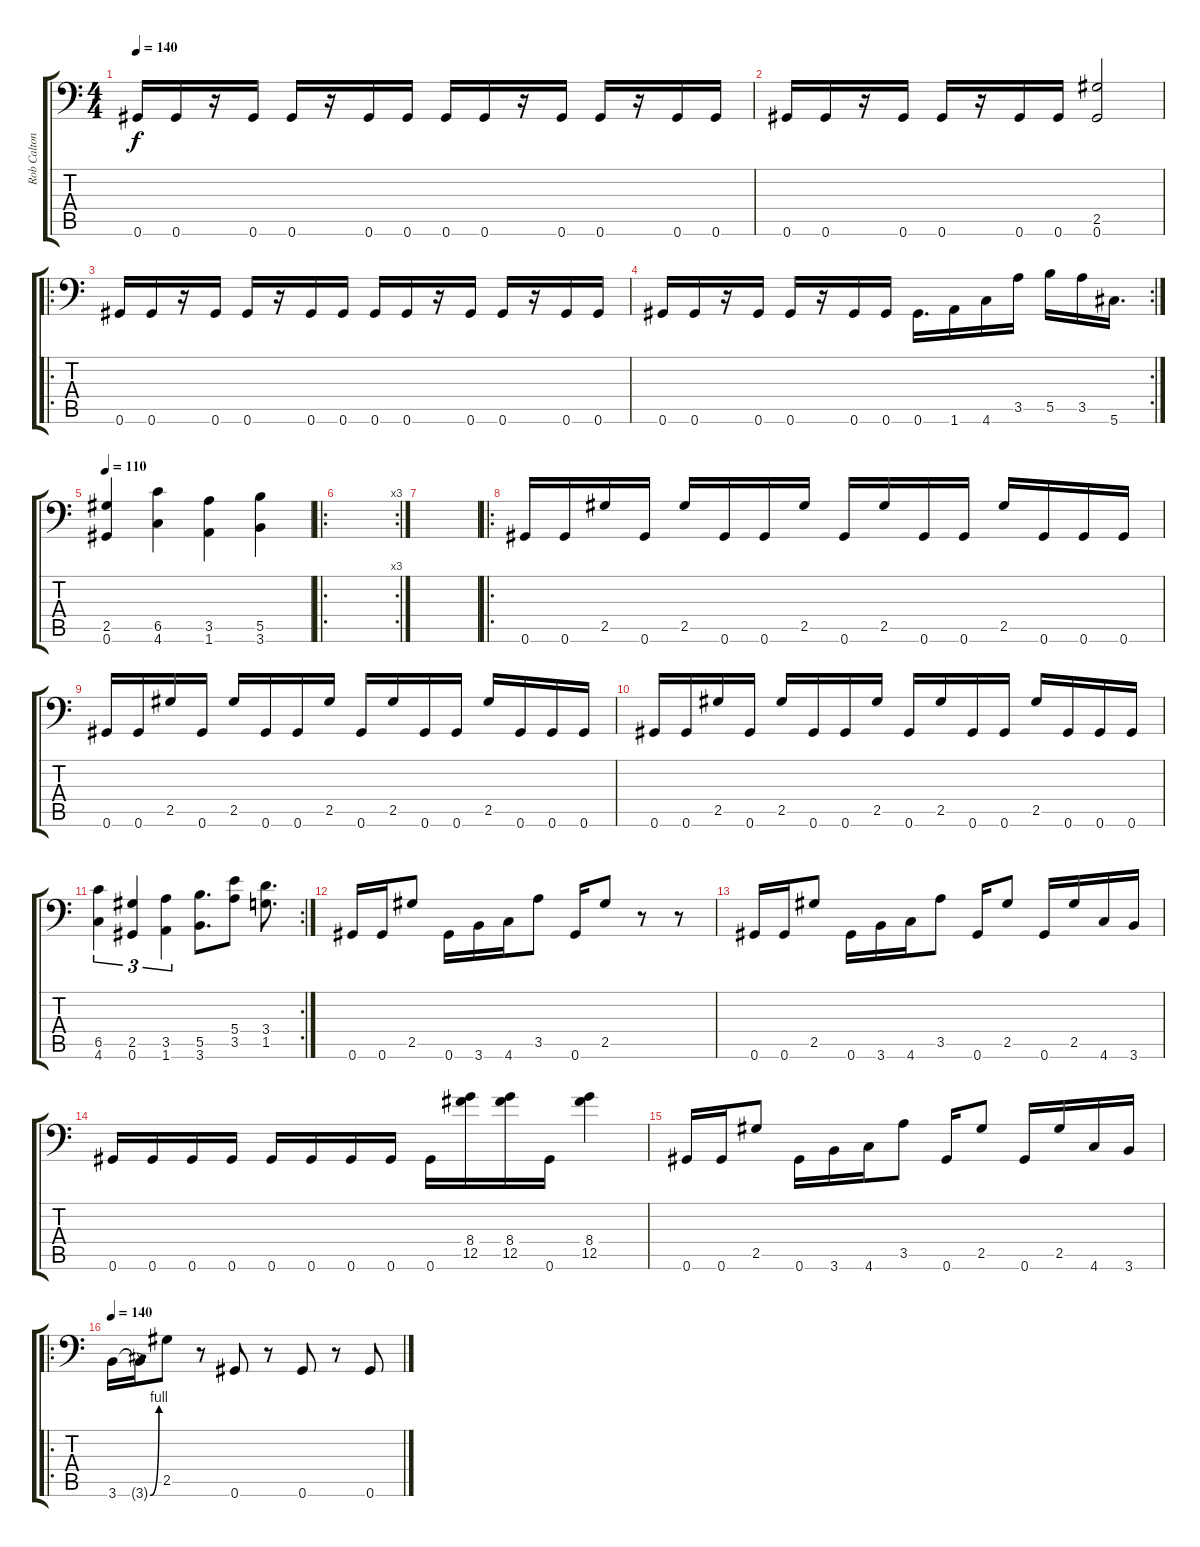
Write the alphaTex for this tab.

\track ("Rob Calton" "Rob Calton") {instrument distortionguitar}
\staff {score tabs}
\tuning (Db4 Ab3 E3 B2 Gb2 Ab1) {hide}
\ts (4 4)
\tempo 140
\clef f4
\ks c
0.6.16{dy f} 0.6.16 r.16 0.6.16 0.6.16 r.16 0.6.16 0.6.16 0.6.16 0.6.16 r.16 0.6.16 0.6.16 r.16 0.6.16 0.6.16 |
0.6.16 0.6.16 r.16 0.6.16 0.6.16 r.16 0.6.16 0.6.16 (2.5 0.6).2 |
\ro
0.6.16 0.6.16 r.16 0.6.16 0.6.16 r.16 0.6.16 0.6.16 0.6.16 0.6.16 r.16 0.6.16 0.6.16 r.16 0.6.16 0.6.16 |
\rc 2
0.6.16 0.6.16 r.16 0.6.16 0.6.16 r.16 0.6.16 0.6.16 0.6.16{d} 1.6.16 4.6.16 3.5.16 5.5.16 3.5.16 5.6.16{d} |
\tempo 110
(2.5 0.6).4 (6.5 4.6).4 (3.5 1.6).4 (5.5 3.6).4 |
\ro
\rc 3
|
|
\ro
0.6.16 0.6.16 2.5.16 0.6.16 2.5.16 0.6.16 0.6.16 2.5.16 0.6.16 2.5.16 0.6.16 0.6.16 2.5.16 0.6.16 0.6.16 0.6.16 |
0.6.16 0.6.16 2.5.16 0.6.16 2.5.16 0.6.16 0.6.16 2.5.16 0.6.16 2.5.16 0.6.16 0.6.16 2.5.16 0.6.16 0.6.16 0.6.16 |
0.6.16 0.6.16 2.5.16 0.6.16 2.5.16 0.6.16 0.6.16 2.5.16 0.6.16 2.5.16 0.6.16 0.6.16 2.5.16 0.6.16 0.6.16 0.6.16 |
\rc 2
(6.5 4.6).4{tu (3 2)} (2.5 0.6).4{tu (3 2)} (3.5 1.6).4{tu (3 2)} (5.5 3.6).8{d} (5.4 3.5).8 (3.4 1.5).8{d} |
0.6.16 0.6.16 2.5.8 0.6.16 3.6.16 4.6.16 3.5.8 0.6.16 2.5.8 r.8 r.8 |
0.6.16 0.6.16 2.5.8 0.6.16 3.6.16 4.6.16 3.5.8 0.6.16 2.5.8 0.6.16 2.5.16 4.6.16 3.6.16 |
0.6.16 0.6.16 0.6.16 0.6.16 0.6.16 0.6.16 0.6.16 0.6.16 0.6.16 (8.4 12.5).16 (8.4 12.5).16 0.6.16 (8.4 12.5).4 |
0.6.16 0.6.16 2.5.8 0.6.16 3.6.16 4.6.16 3.5.8 0.6.16 2.5.8 0.6.16 2.5.16 4.6.16 3.6.16 |
\ro
\tempo 140
3.6.16 3.6{be (bend 0 0 60 4) t}.16 2.5.8 r.8 0.6.8 r.8 0.6.8 r.8 0.6.8
